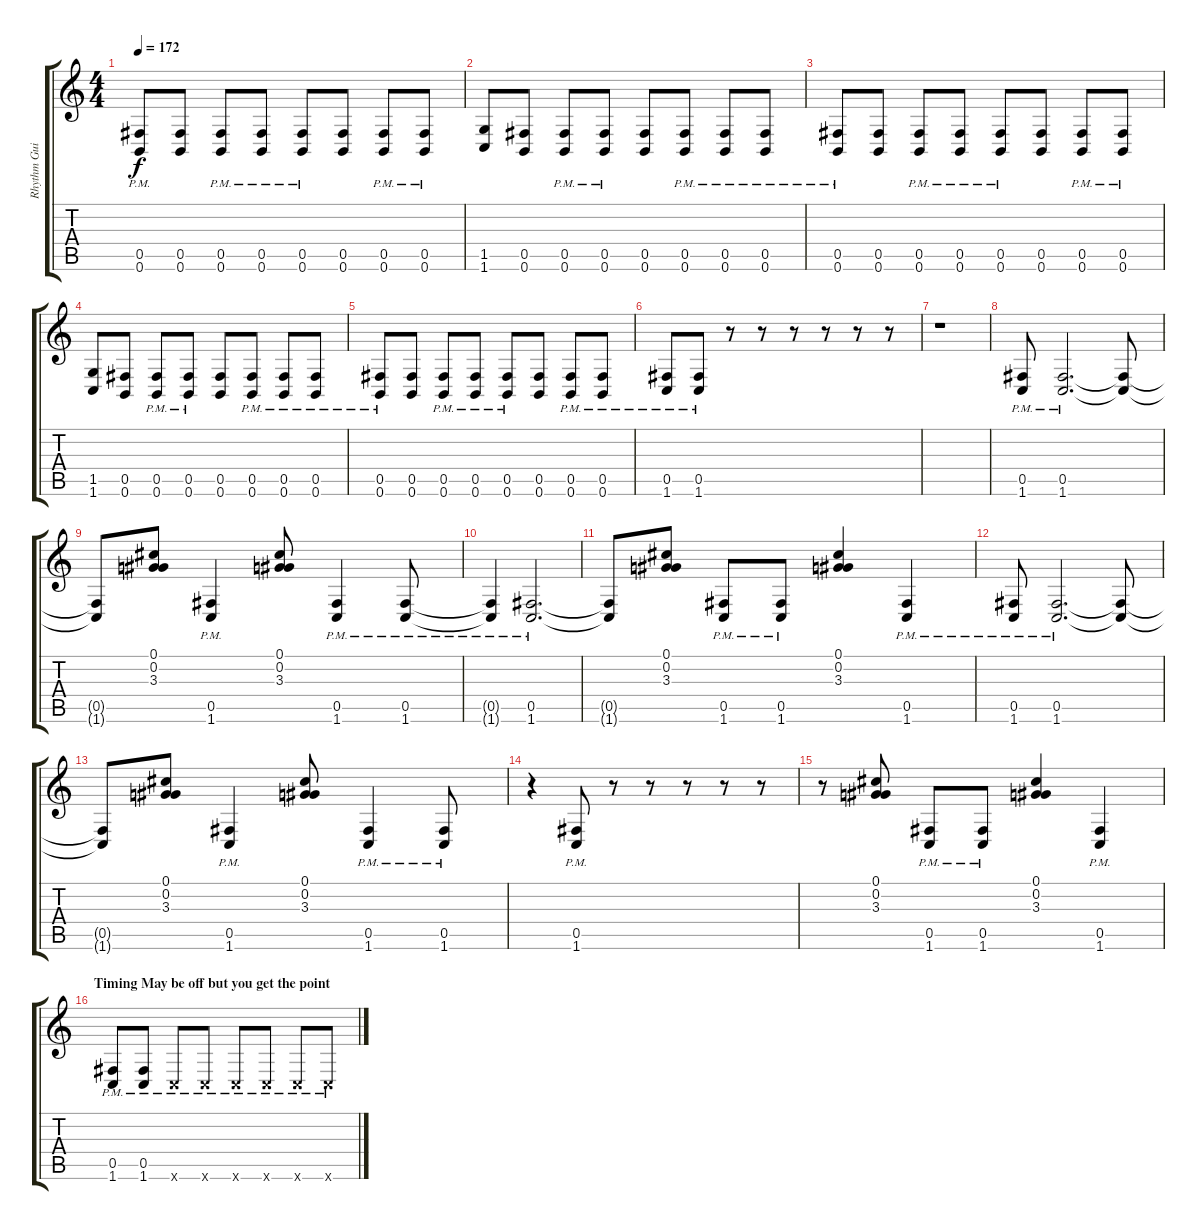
\track ("Rhythm Guitar 1" "Rhythm Gui") {instrument distortionguitar}
\staff {score tabs}
\tuning (Db4 Ab3 E3 B2 Gb2 B1) {hide}
\ts (4 4)
\tempo 172
\clef g2
\ks c
(0.5{pm} 0.6{pm}).8{dy f} (0.5 0.6).8 (0.5{pm} 0.6{pm}).8 (0.5{pm} 0.6{pm}).8 (0.5{pm} 0.6{pm}).8 (0.5 0.6).8 (0.5{pm} 0.6{pm}).8 (0.5{pm} 0.6{pm}).8 |
(1.5 1.6).8 (0.5 0.6).8 (0.5{pm} 0.6{pm}).8 (0.5{pm} 0.6{pm}).8 (0.5 0.6).8 (0.5{pm} 0.6{pm}).8 (0.5{pm} 0.6{pm}).8 (0.5{pm} 0.6{pm}).8 |
(0.5{pm} 0.6{pm}).8 (0.5 0.6).8 (0.5{pm} 0.6{pm}).8 (0.5{pm} 0.6{pm}).8 (0.5{pm} 0.6{pm}).8 (0.5 0.6).8 (0.5{pm} 0.6{pm}).8 (0.5{pm} 0.6{pm}).8 |
(1.5 1.6).8 (0.5 0.6).8 (0.5{pm} 0.6{pm}).8 (0.5{pm} 0.6{pm}).8 (0.5 0.6).8 (0.5{pm} 0.6{pm}).8 (0.5{pm} 0.6{pm}).8 (0.5{pm} 0.6{pm}).8 |
(0.5{pm} 0.6{pm}).8 (0.5 0.6).8 (0.5{pm} 0.6{pm}).8 (0.5{pm} 0.6{pm}).8 (0.5{pm} 0.6{pm}).8 (0.5 0.6).8 (0.5{pm} 0.6{pm}).8 (0.5{pm} 0.6{pm}).8 |
(0.5{pm} 1.6{pm}).8 (0.5{pm} 1.6{pm}).8 r.8 r.8 r.8 r.8 r.8 r.8 |
r.1 |
(0.5{pm} 1.6{pm}).8 (0.5{pm} 1.6{pm}).2{d} (0.5{t} 1.6{t}).8 |
(0.5{t} 1.6{t}).8 (0.1 0.2 3.3).8 (0.5{pm} 1.6{pm}).4 (0.1 0.2 3.3).8 (0.5{pm} 1.6{pm}).4 (0.5{pm} 1.6{pm}).8 |
(0.5{pm t} 1.6{pm t}).4 (0.5{pm} 1.6{pm}).2{d} |
(0.5{t} 1.6{t}).8 (0.1 0.2 3.3).8 (0.5{pm} 1.6{pm}).8 (0.5{pm} 1.6{pm}).8 (0.1 0.2 3.3).4 (0.5{pm} 1.6{pm}).4 |
(0.5{pm} 1.6{pm}).8 (0.5{pm} 1.6{pm}).2{d} (0.5{t} 1.6{t}).8 |
(0.5{t} 1.6{t}).8 (0.1 0.2 3.3).8 (0.5{pm} 1.6{pm}).4 (0.1 0.2 3.3).8 (0.5{pm} 1.6{pm}).4 (0.5{pm} 1.6{pm}).8 |
r.4 (0.5{pm} 1.6{pm}).8 r.8 r.8 r.8 r.8 r.8 |
r.8 (0.1 0.2 3.3).8 (0.5{pm} 1.6{pm}).8 (0.5{pm} 1.6{pm}).8 (0.1 0.2 3.3).4 (0.5{pm} 1.6{pm}).4 |
\section ("" "Timing May be off but you get the point")
(0.5{pm} 1.6{pm}).8 (0.5{pm} 1.6{pm}).8 1.6{pm x}.8 1.6{pm x}.8 1.6{pm x}.8 1.6{pm x}.8 1.6{pm x}.8 1.6{pm x}.8
